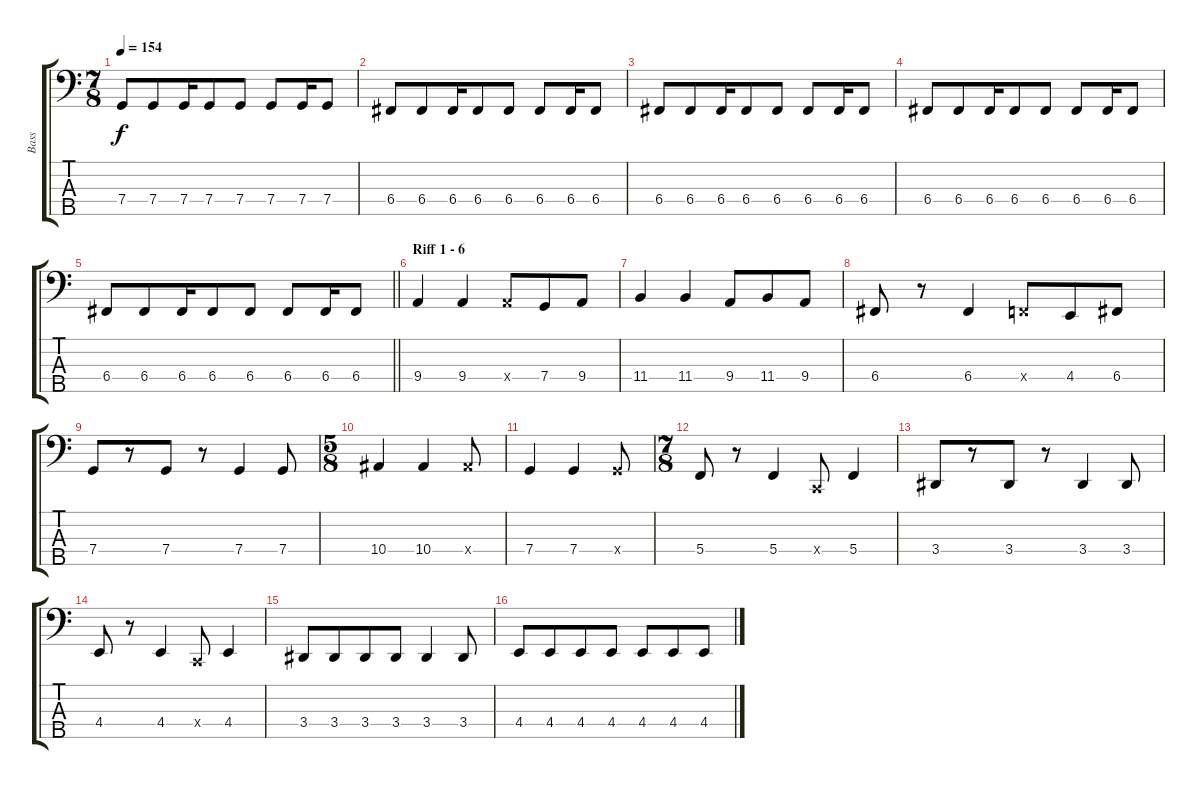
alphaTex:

\track ("Bass" "Bass") {instrument electricbasspick}
\staff {score tabs}
\tuning (F2 C2 G1 C1 A0) {hide}
\ts (7 8)
\tempo 154
\clef f4
\ks c
7.4.8{dy f} 7.4.8 7.4.16 7.4.8 7.4.8 7.4.8 7.4.16 7.4.8 |
6.4.8 6.4.8 6.4.16 6.4.8 6.4.8 6.4.8 6.4.16 6.4.8 |
6.4.8 6.4.8 6.4.16 6.4.8 6.4.8 6.4.8 6.4.16 6.4.8 |
6.4.8 6.4.8 6.4.16 6.4.8 6.4.8 6.4.8 6.4.16 6.4.8 |
\barLineRight lightlight
6.4.8 6.4.8 6.4.16 6.4.8 6.4.8 6.4.8 6.4.16 6.4.8 |
\section ("" "Riff 1 - 6 ")
9.4.4 9.4.4 9.4{x}.8 7.4.8 9.4.8 |
11.4.4 11.4.4 9.4.8 11.4.8 9.4.8 |
6.4.8 r.8 6.4.4 5.4{x}.8 4.4.8 6.4.8 |
7.4.8 r.8 7.4.8 r.8 7.4.4 7.4.8 |
\ts (5 8)
10.4.4 10.4.4 10.4{x}.8 |
7.4.4 7.4.4 7.4{x}.8 |
\ts (7 8)
5.4.8 r.8 5.4.4 0.4{x}.8 5.4.4 |
3.4.8 r.8 3.4.8 r.8 3.4.4 3.4.8 |
4.4.8 r.8 4.4.4 0.4{x}.8 4.4.4 |
3.4.8 3.4.8 3.4.8 3.4.8 3.4.4 3.4.8 |
4.4.8 4.4.8 4.4.8 4.4.8 4.4.8 4.4.8 4.4.8
